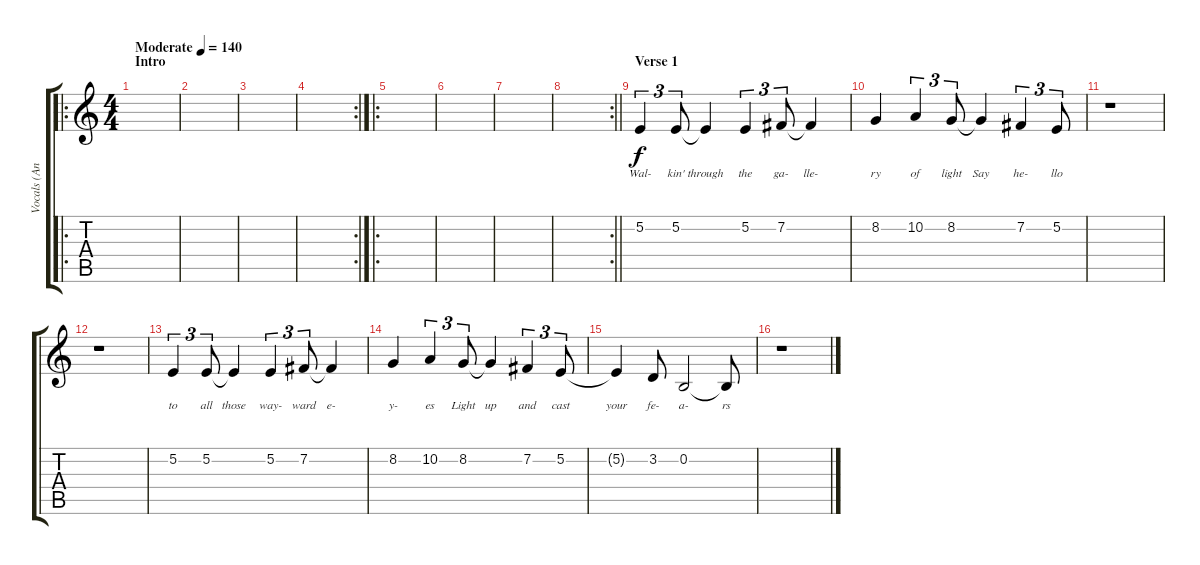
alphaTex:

\track ("Vocals (Andrew Stockdale)" "Vocals (An") {instrument harmonica}
\staff {score tabs}
\tuning (E4 B3 G3 D3 A2 E2) {hide}
\ro
\ts (4 4)
\section ("" "Intro")
\tempo (140 "Moderate")
\clef g2
\ks c
|
|
|
\rc 2
|
\ro
|
|
|
\rc 2
\barLineRight lightlight
|
\section ("" "Verse 1")
5.2.4{tu (3 2) lyrics (0 "Wal-") lyrics (1 "") lyrics (2 "") lyrics (3 "") lyrics (4 "")} 5.2.8{tu (3 2) lyrics (0 "kin'") lyrics (1 "") lyrics (2 "") lyrics (3 "") lyrics (4 "")} 5.2{t}.4{lyrics (0 "through") lyrics (1 "") lyrics (2 "") lyrics (3 "") lyrics (4 "")} 5.2.4{tu (3 2) lyrics (0 "the") lyrics (1 "") lyrics (2 "") lyrics (3 "") lyrics (4 "")} 7.2.8{tu (3 2) lyrics (0 "ga-") lyrics (1 "") lyrics (2 "") lyrics (3 "") lyrics (4 "")} 7.2{t}.4{lyrics (0 "lle-") lyrics (1 "") lyrics (2 "") lyrics (3 "") lyrics (4 "")} |
8.2.4{lyrics (0 "ry") lyrics (1 "") lyrics (2 "") lyrics (3 "") lyrics (4 "")} 10.2.4{tu (3 2) lyrics (0 "of") lyrics (1 "") lyrics (2 "") lyrics (3 "") lyrics (4 "")} 8.2.8{tu (3 2) lyrics (0 "light") lyrics (1 "") lyrics (2 "") lyrics (3 "") lyrics (4 "")} 8.2{t}.4{lyrics (0 "Say") lyrics (1 "") lyrics (2 "") lyrics (3 "") lyrics (4 "")} 7.2.4{tu (3 2) lyrics (0 "he-") lyrics (1 "") lyrics (2 "") lyrics (3 "") lyrics (4 "")} 5.2.8{tu (3 2) lyrics (0 "llo") lyrics (1 "") lyrics (2 "") lyrics (3 "") lyrics (4 "")} |
r.1 |
r.1 |
5.2.4{tu (3 2) lyrics (0 "to") lyrics (1 "") lyrics (2 "") lyrics (3 "") lyrics (4 "")} 5.2.8{tu (3 2) lyrics (0 "all") lyrics (1 "") lyrics (2 "") lyrics (3 "") lyrics (4 "")} 5.2{t}.4{lyrics (0 "those") lyrics (1 "") lyrics (2 "") lyrics (3 "") lyrics (4 "")} 5.2.4{tu (3 2) lyrics (0 "way-") lyrics (1 "") lyrics (2 "") lyrics (3 "") lyrics (4 "")} 7.2.8{tu (3 2) lyrics (0 "ward") lyrics (1 "") lyrics (2 "") lyrics (3 "") lyrics (4 "")} 7.2{t}.4{lyrics (0 "e-") lyrics (1 "") lyrics (2 "") lyrics (3 "") lyrics (4 "")} |
8.2.4{lyrics (0 "y-") lyrics (1 "") lyrics (2 "") lyrics (3 "") lyrics (4 "")} 10.2.4{tu (3 2) lyrics (0 "es") lyrics (1 "") lyrics (2 "") lyrics (3 "") lyrics (4 "")} 8.2.8{tu (3 2) lyrics (0 "Light") lyrics (1 "") lyrics (2 "") lyrics (3 "") lyrics (4 "")} 8.2{t}.4{lyrics (0 "up") lyrics (1 "") lyrics (2 "") lyrics (3 "") lyrics (4 "")} 7.2.4{tu (3 2) lyrics (0 "and") lyrics (1 "") lyrics (2 "") lyrics (3 "") lyrics (4 "")} 5.2.8{tu (3 2) lyrics (0 "cast") lyrics (1 "") lyrics (2 "") lyrics (3 "") lyrics (4 "")} |
5.2{t}.4{lyrics (0 "your") lyrics (1 "") lyrics (2 "") lyrics (3 "") lyrics (4 "")} 3.2.8{lyrics (0 "fe-") lyrics (1 "") lyrics (2 "") lyrics (3 "") lyrics (4 "")} 0.2.2{lyrics (0 "a-") lyrics (1 "") lyrics (2 "") lyrics (3 "") lyrics (4 "")} 0.2{t}.8{lyrics (0 "rs") lyrics (1 "") lyrics (2 "") lyrics (3 "") lyrics (4 "")} |
r.1
